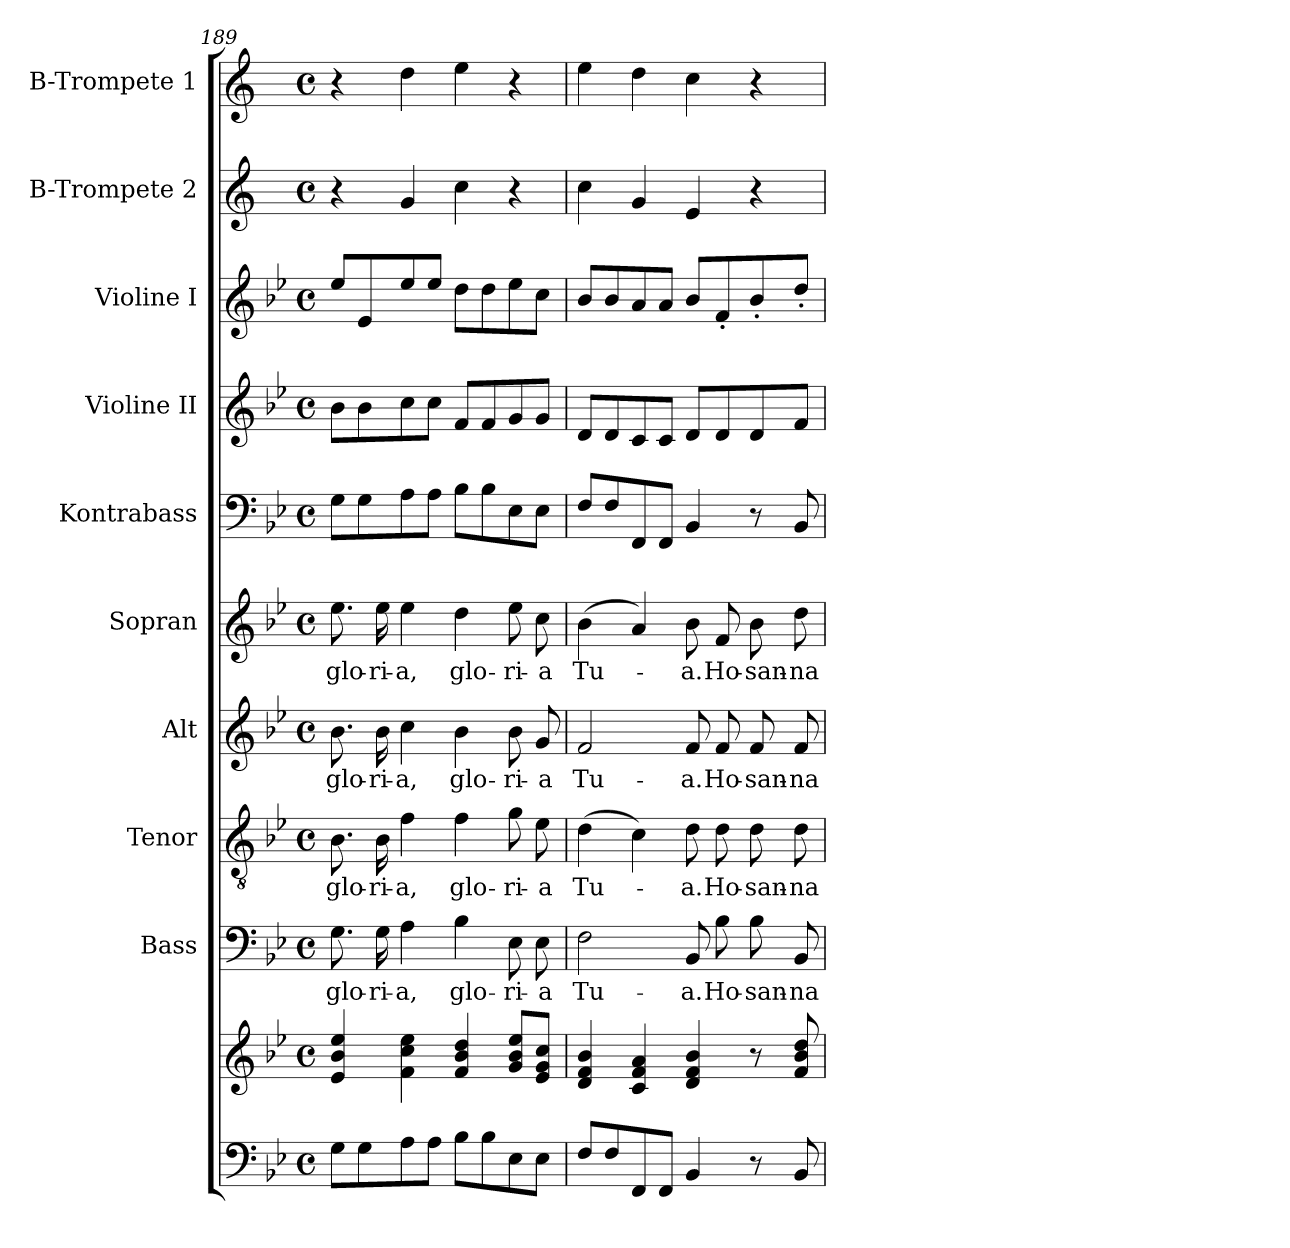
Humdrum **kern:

**kern	**kern	**kern	**text	**kern	**text	**kern	**text	**kern	**text	**kern	**kern	**kern	**kern	**kern
*part10	*part10	*part9	*part9	*part8	*part8	*part7	*part7	*part6	*part6	*part5	*part4	*part3	*part2	*part1
*staff11	*staff10	*staff9	*staff9	*staff8	*staff8	*staff7	*staff7	*staff6	*staff6	*staff5	*staff4	*staff3	*staff2	*staff1
*	*	*I"Bass	*	*I"Tenor	*	*I"Alt	*	*I"Sopran	*	*I"Kontrabass	*I"Violine II	*I"Violine I	*I"B-Trompete 2	*I"B-Trompete 1
*	*	*I'B.	*	*I'T.	*	*I'A.	*	*I'S.	*	*I'Kb.	*I'Vl. II	*I'Vl. I	*I'B Trp. 2	*I'B Trp. 1
*clefF4	*clefG2	*clefF4	*	*clefGv2	*	*clefG2	*	*clefG2	*	*clefF4	*clefG2	*clefG2	*clefG2	*clefG2
*	*	*	*	*	*	*	*	*	*	*ITrd7c12	*	*	*ITrd1c2	*ITrd1c2
*k[b-e-]	*k[b-e-]	*k[b-e-]	*	*k[b-e-]	*	*k[b-e-]	*	*k[b-e-]	*	*k[b-e-]	*k[b-e-]	*k[b-e-]	*k[b-e-]	*k[b-e-]
*B-:	*B-:	*B-:	*	*B-:	*	*B-:	*	*B-:	*	*B-:	*B-:	*B-:	*B-:	*B-:
*M4/4	*M4/4	*M4/4	*	*M4/4	*	*M4/4	*	*M4/4	*	*M4/4	*M4/4	*M4/4	*M4/4	*M4/4
*met(c)	*met(c)	*met(c)	*	*met(c)	*	*met(c)	*	*met(c)	*	*met(c)	*met(c)	*met(c)	*met(c)	*met(c)
=189	=189	=189	=189	=189	=189	=189	=189	=189	=189	=189	=189	=189	=189	=189
!	!	!	!LO:LY:b	!	!LO:LY:b	!	!LO:LY:b	!	!LO:LY:b	!	!	!	!	!
8G\L	4e-/ 4b-/ 4ee-/	8.G\	glo-	8.B-\	glo-	8.b-\	glo-	8.ee-\	glo-	8GG\L	8b-\L	8ee-/L	4r	4r
8G\	.	.	.	.	.	.	.	.	.	8GG\	8b-\	8e-/	.	.
!	!	!	!LO:LY:b	!	!LO:LY:b	!	!LO:LY:b	!	!LO:LY:b	!	!	!	!	!
.	.	16G\	-ri-	16B-\	-ri-	16b-\	-ri-	16ee-\	-ri-	.	.	.	.	.
!	!	!	!LO:LY:b	!	!LO:LY:b	!	!LO:LY:b	!	!LO:LY:b	!	!	!	!	!
8A\	4f\ 4cc\ 4ee-\	4A\	-a,	4f\	-a,	4cc\	-a,	4ee-\	-a,	8AA\	8cc\	8ee-/	4f/	4cc\
8A\J	.	.	.	.	.	.	.	.	.	8AA\J	8cc\J	8ee-/J	.	.
!	!	!	!LO:LY:b	!	!LO:LY:b	!	!LO:LY:b	!	!LO:LY:b	!	!	!	!	!
8B-\L	4f/ 4b-/ 4dd/	4B-\	glo-	4f\	glo-	4b-\	glo-	4dd\	glo-	8BB-\L	8f/L	8dd\L	4b-\	4dd\
8B-\	.	.	.	.	.	.	.	.	.	8BB-\	8f/	8dd\	.	.
!	!	!	!LO:LY:b	!	!LO:LY:b	!	!LO:LY:b	!	!LO:LY:b	!	!	!	!	!
8E-\	8g/ 8b-/ 8ee-/L	8E-\	-ri-	8g\	-ri-	8b-\	-ri-	8ee-\	-ri-	8EE-\	8g/	8ee-\	4r	4r
!	!	!	!LO:LY:b	!	!LO:LY:b	!	!LO:LY:b	!	!LO:LY:b	!	!	!	!	!
8E-\J	8e-/ 8g/ 8cc/J	8E-\	-a	8e-\	-a	8g/	-a	8cc\	-a	8EE-\J	8g/J	8cc\J	.	.
!!LO:PB:g=z
=190	=190	=190	=190	=190	=190	=190	=190	=190	=190	=190	=190	=190	=190	=190
!	!	!	!LO:LY:b	!	!LO:LY:b	!	!LO:LY:b	!	!LO:LY:b	!	!	!	!	!
8F/L	4d/ 4f/ 4b-/	2F\	Tu-	(>4d\	Tu-	2f/	Tu-	(>4b-\	Tu-	8FF/L	8d/L	8b-/L	4b-\	4dd\
8F/	.	.	.	.	.	.	.	.	.	8FF/	8d/	8b-/	.	.
8FF/	4c/ 4f/ 4a/	.	.	4c\)	.	.	.	4a/)	.	8FFF/	8c/	8a/	4f/	4cc\
8FF/J	.	.	.	.	.	.	.	.	.	8FFF/J	8c/J	8a/J	.	.
!	!	!	!LO:LY:b	!	!LO:LY:b	!	!LO:LY:b	!	!LO:LY:b	!	!	!	!	!
4BB-/	4d/ 4f/ 4b-/	8BB-/	-a.	8d\	-a.	8f/	-a.	8b-\	-a.	4BBB-/	8d/L	8b-/L	4d/	4b-\
!	!	!	!LO:LY:b	!	!LO:LY:b	!	!LO:LY:b	!	!LO:LY:b	!	!	!	!	!
.	.	8B-\	Ho-	8d\	Ho-	8f/	Ho-	8f/	Ho-	.	8d/	8f'</	.	.
!	!	!	!LO:LY:b	!	!LO:LY:b	!	!LO:LY:b	!	!LO:LY:b	!	!	!	!	!
8r	8r	8B-\	-san-	8d\	-san-	8f/	-san-	8b-\	-san-	8r	8d/	8b-'</	4r	4r
!	!	!	!LO:LY:b	!	!LO:LY:b	!	!LO:LY:b	!	!LO:LY:b	!	!	!	!	!
8BB-/	8f/ 8b-/ 8dd/	8BB-/	-na	8d\	-na	8f/	-na	8dd\	-na	8BBB-/	8f/J	8dd'</J	.	.
=	=	=	=	=	=	=	=	=	=	=	=	=	=	=
*-	*-	*-	*-	*-	*-	*-	*-	*-	*-	*-	*-	*-	*-	*-
